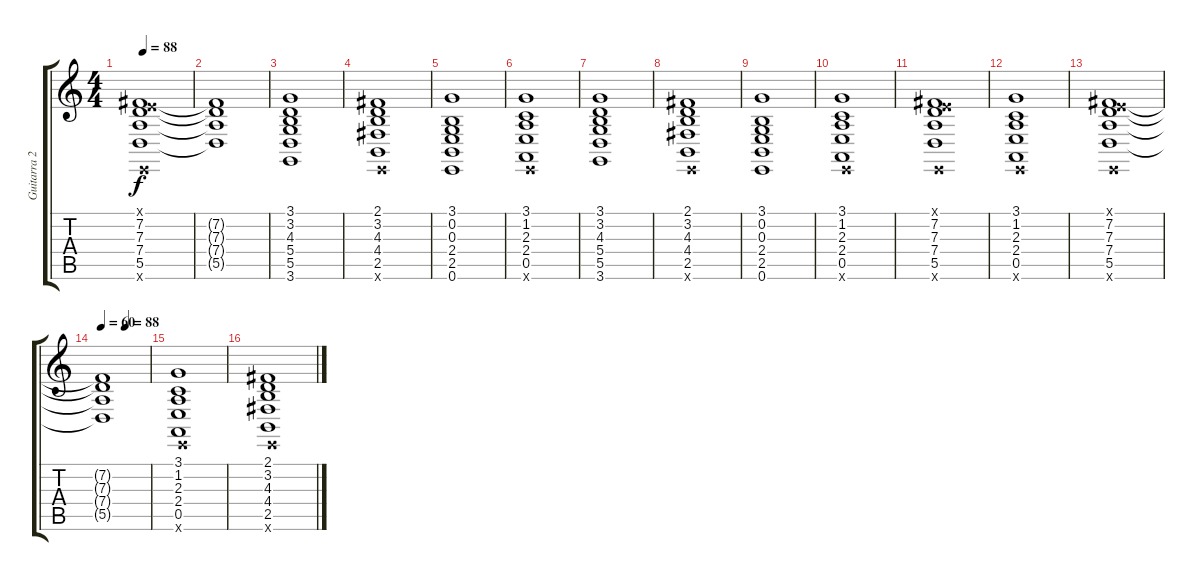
\track ("Guitarra 2" "Guitarra 2") {instrument electricpiano1}
\staff {score tabs}
\tuning (E4 B3 G3 D3 A2 E2) {hide}
\ts (4 4)
\tempo 88
\clef g2
\ks c
(0.1{x} 7.2 7.3 7.4 5.5 0.6{x}).1{dy f} |
(7.2{t} 7.3{t} 7.4{t} 5.5{t}).1 |
(3.1 3.2 4.3 5.4 5.5 3.6).1 |
(2.1 3.2 4.3 4.4 2.5 0.6{x}).1 |
(3.1 0.2 0.3 2.4 2.5 0.6).1 |
(3.1 1.2 2.3 2.4 0.5 0.6{x}).1 |
(3.1 3.2 4.3 5.4 5.5 3.6).1 |
(2.1 3.2 4.3 4.4 2.5 0.6{x}).1 |
(3.1 0.2 0.3 2.4 2.5 0.6).1 |
(3.1 1.2 2.3 2.4 0.5 0.6{x}).1 |
(0.1{x} 7.2 7.3 7.4 5.5 0.6{x}).1 |
(3.1 1.2 2.3 2.4 0.5 0.6{x}).1 |
(0.1{x} 7.2 7.3 7.4 5.5 0.6{x}).1 |
\tempo 60
\tempo (88 0.5)
(7.2{t} 7.3{t} 7.4{t} 5.5{t}).1 |
(3.1 1.2 2.3 2.4 0.5 0.6{x}).1 |
(2.1 3.2 4.3 4.4 2.5 0.6{x}).1
